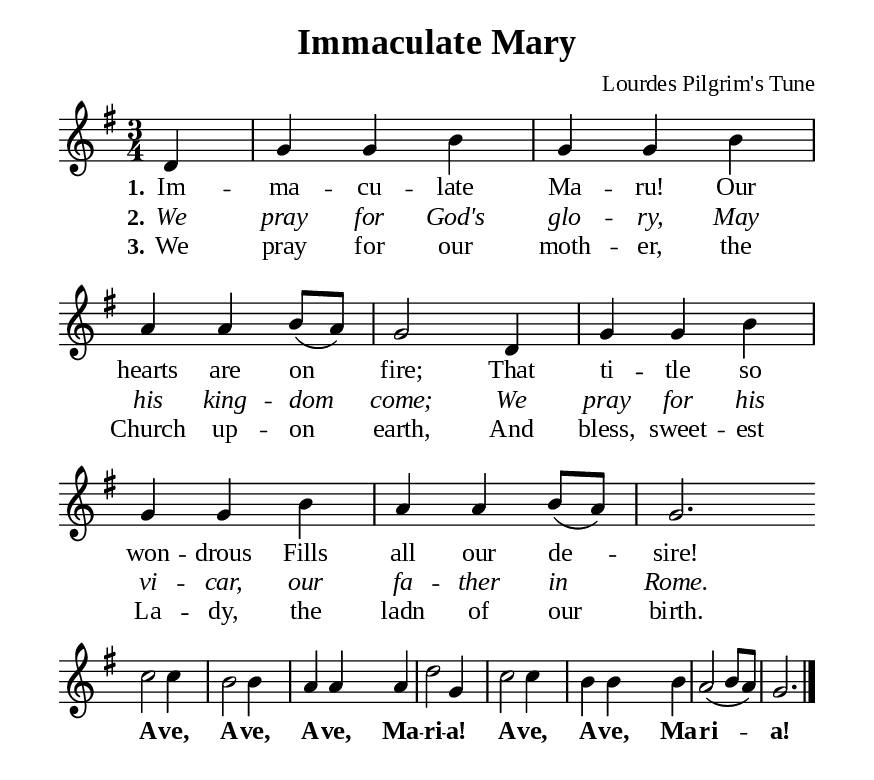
%%%%%%%%%%%%%%%%%%%%%%%%%%%%%
% CONTENTS OF THIS DOCUMENT
% 1. Common settings
% 2. Verse music
% 3. Verse lyrics
% 4. Layout
%%%%%%%%%%%%%%%%%%%%%%%%%%%%%

%%%%%%%%%%%%%%%%%%%%%%%%%%%%%
% 1. Common settings
%%%%%%%%%%%%%%%%%%%%%%%%%%%%%
\version "2.18.2"

\header {
  title = "Immaculate Mary"
  composer = "Lourdes Pilgrim's Tune"
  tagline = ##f
}

global= {
  \key g \major
  \time 3/4
  \override Score.BarNumber.break-visibility = ##(#f #f #f)
  \override Lyrics.LyricSpace.minimum-distance = #3.0
}

\paper {
  #(set-paper-size "a5")
  top-margin = 3.2\mm
  bottom-marign = 10\mm
  left-margin = 10\mm
  right-margin = 10\mm
  indent = #0
  #(define fonts
	 (make-pango-font-tree "Liberation Serif"
	 		       "Liberation Serif"
			       "Liberation Serif"
			       (/ 20 20)))
  system-system-spacing = #'((basic-distance . 3) (padding . 3))
}

printItalic = \with {
  \override LyricText.font-shape = #'italic
}

printBold = {
  \override Lyrics.LyricText.font-series = #'bold
}

%%%%%%%%%%%%%%%%%%%%%%%%%%%%%
% 2. Verse music
%%%%%%%%%%%%%%%%%%%%%%%%%%%%%
musicVerseSoprano = \relative c' {
  \partial 4 d4 |
  %{	01	%} g g b |
  %{	02	%} g g b |
  %{	03	%} a a b8 (a) |
  %{	04	%} g2 d4 |
  %{	05	%} g g b |
  %{	06	%} g g b |
  %{	07	%} a a b8 (a) |
  %{	08	%} g2. \bar "" \break
  
  %{	09	%} c2 c4 |
  %{	10	%} b2 b4 |
  %{	11	%} a a a |
  %{	12	%} d2 g,4 |
  %{	13	%} c2 c4 |
  %{	14	%} b b b |
  %{	15	%} a2 (b8 a) |
  %{	16	%} g2. \bar "|."
}

%%%%%%%%%%%%%%%%%%%%%%%%%%%%%
% 3. Verse lyrics
%%%%%%%%%%%%%%%%%%%%%%%%%%%%%
verseOne = \lyricmode {
  \set stanza = #"1."
  Im -- ma -- cu -- late Ma -- ru! Our hearts are on fire;
  That ti -- tle so won -- drous
  Fills all our de -- sire!
  
  \printBold
  
  A -- ve, A -- ve, A -- ve, Ma -- ri -- a!
  A -- ve, A -- ve, Ma -- ri -- a!
}

verseTwo = \lyricmode {
  \set stanza = #"2."
  We pray for God's glo -- ry,
  May his king -- dom come;
  We pray for his vi -- car, our fa -- ther in Rome.
}

verseThree = \lyricmode {
  \set stanza = #"3."
  We pray for our moth -- er, the Church up -- on earth,
  And bless, sweet -- est La -- dy, the ladn of our birth.
}

%%%%%%%%%%%%%%%%%%%%%%%%%%%%%
% 4. Layout
%%%%%%%%%%%%%%%%%%%%%%%%%%%%%
\score {
    \new ChoirStaff <<
      \new Staff <<
        \clef "treble"
        \new Voice = "sopranos" { \global   \musicVerseSoprano }
      >>
      \new Lyrics \lyricsto sopranos \verseOne
      \new Lyrics \printItalic \lyricsto sopranos \verseTwo
      \new Lyrics \lyricsto sopranos \verseThree
    >>
}
